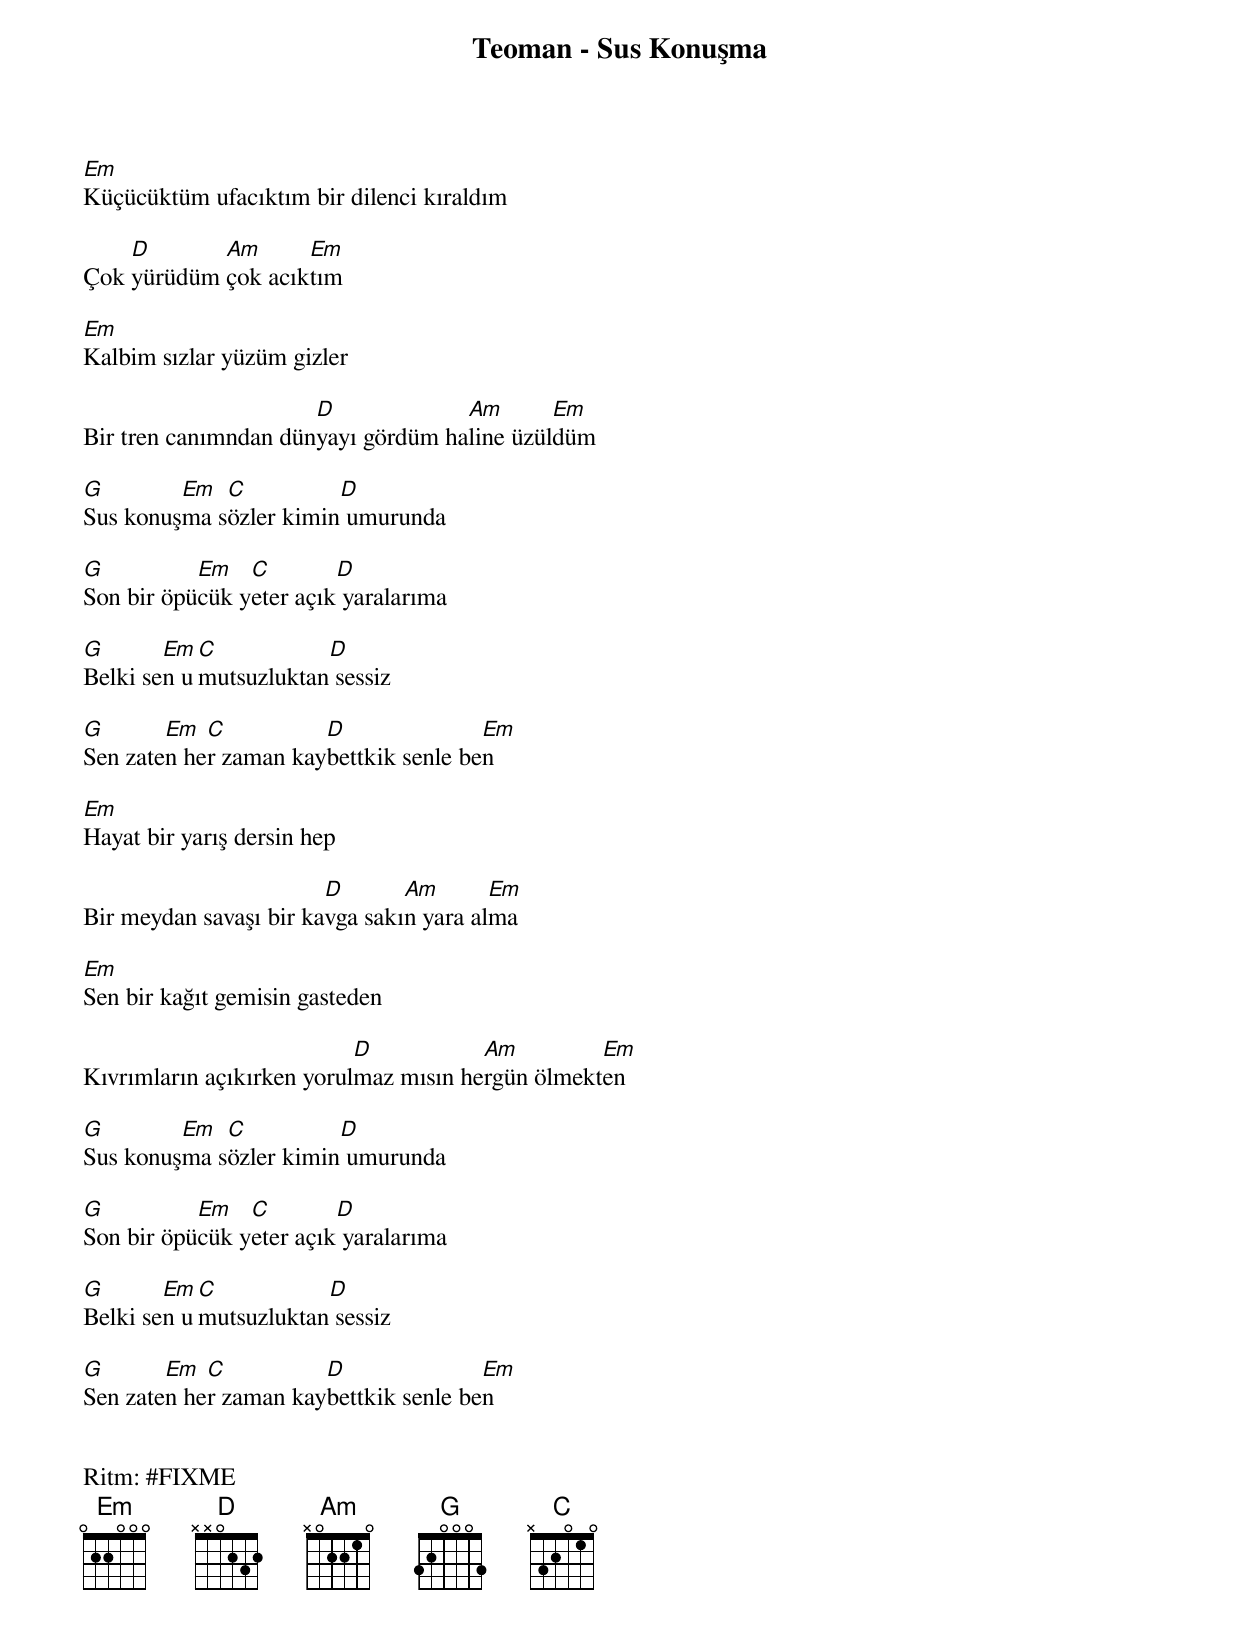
Teoman - Sus Konuşma

Em
Küçücüktüm ufacıktım bir dilenci kıraldım

    D       Am      Em
Çok yürüdüm çok acıktım

Em
Kalbim sızlar yüzüm gizler

                      D             Am       Em
Bir tren canımndan dünyayı gördüm haline üzüldüm

G        Em  C          D
Sus konuşma sözler kimin umurunda

G          Em   C        D
Son bir öpücük yeter açık yaralarıma

G       Em C           D
Belki sen umutsuzluktan sessiz

G       Em  C          D               Em
Sen zaten her zaman kaybettkik senle ben

Em
Hayat bir yarış dersin hep

                        D       Am       Em
Bir meydan savaşı bir kavga sakın yara alma

Em
Sen bir kağıt gemisin gasteden

                           D           Am         Em
Kıvrımların açıkırken yorulmaz mısın hergün ölmekten

G        Em  C          D
Sus konuşma sözler kimin umurunda

G          Em   C        D
Son bir öpücük yeter açık yaralarıma

G       Em C           D
Belki sen umutsuzluktan sessiz

G       Em  C          D               Em
Sen zaten her zaman kaybettkik senle ben


Ritm: #FIXME
